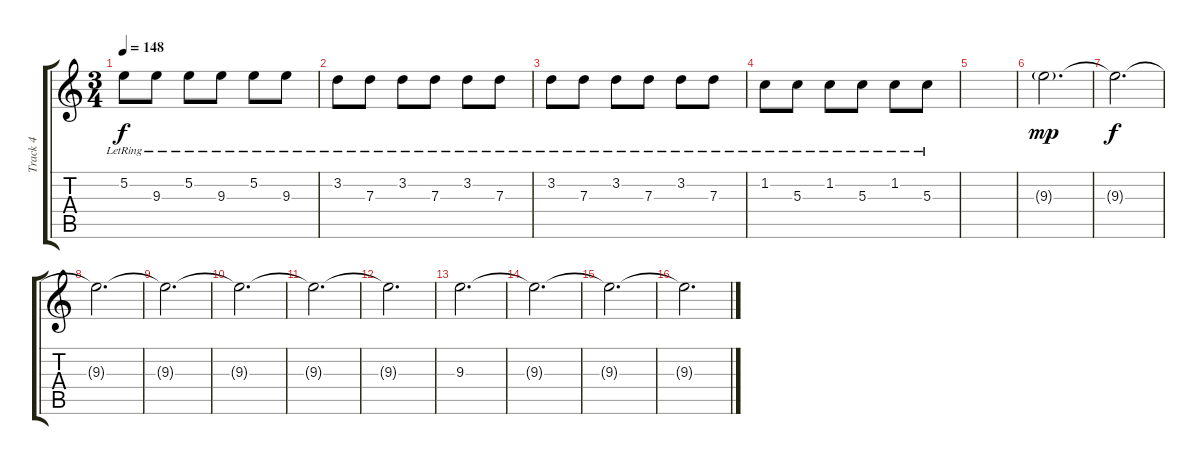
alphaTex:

\track ("Track 4" "Track 4") {instrument electricguitarjazz}
\staff {score tabs}
\tuning (E4 B3 G3 D3 A2 E2) {hide}
\ts (3 4)
\tempo 148
\clef g2
\ks c
5.2{lr}.8{dy f volume 14 instrument overdrivenguitar} 9.3{lr}.8 5.2{lr}.8 9.3{lr}.8 5.2{lr}.8{volume 10} 9.3{lr}.8 |
3.2{lr}.8{volume 13} 7.3{lr}.8 3.2{lr}.8 7.3{lr}.8 3.2{lr}.8{volume 0} 7.3{lr}.8 |
3.2{lr}.8 7.3{lr}.8 3.2{lr}.8 7.3{lr}.8 3.2{lr}.8 7.3{lr}.8 |
1.2{lr}.8{volume 8} 5.3{lr}.8{volume 0} 1.2{lr}.8 5.3{lr}.8 1.2{lr}.8 5.3{lr}.8 |
|
9.3{g}.2{d dy mp volume 7} |
9.3{t}.2{d dy f} |
9.3{t}.2{d} |
9.3{t}.2{d volume 6} |
9.3{t}.2{d} |
9.3{t}.2{d} |
9.3{t}.2{d} |
9.3.2{d} |
9.3{t}.2{d} |
9.3{t}.2{d} |
9.3{t}.2{d}
